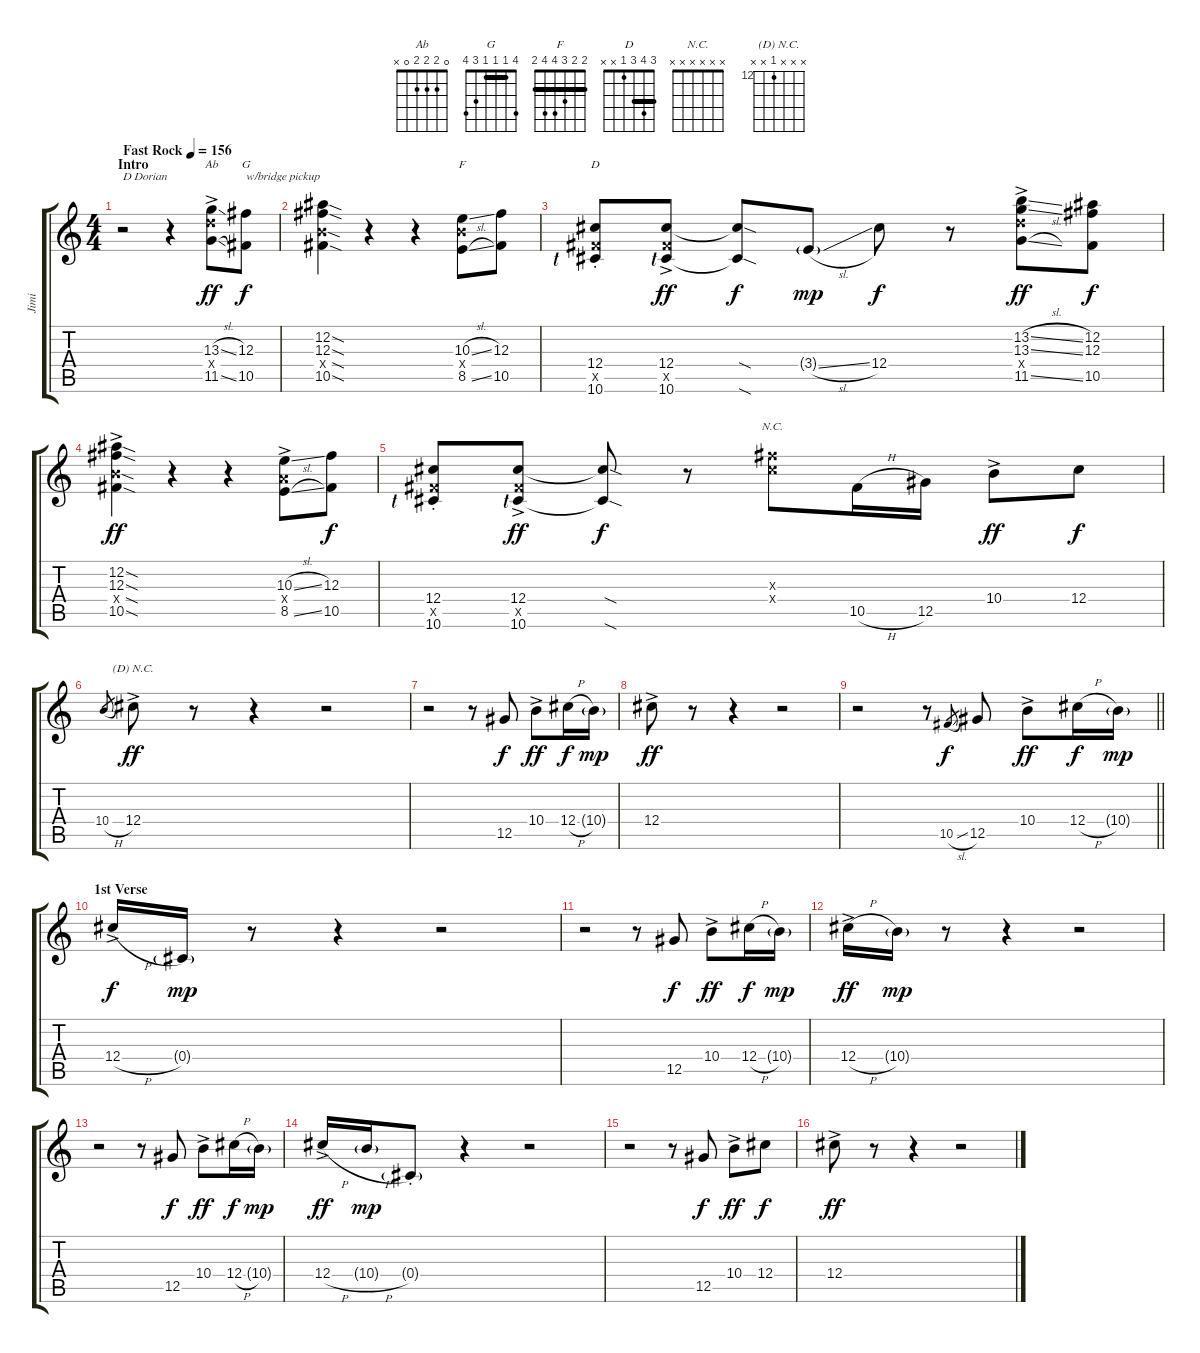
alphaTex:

\track ("Jimi" "Jimi") {instrument overdrivenguitar}
\staff {score tabs}
\tuning (Eb4 Bb3 Gb3 Db3 Ab2 Eb2) {hide}
\chord ("Ab" 0 2 2 2 0 x)
\chord ("G" 4 1 1 1 3 4) {barre 1}
\chord ("F" 2 2 3 4 4 2) {barre 2}
\chord ("D" 3 4 3 1 x x) {barre 3}
\chord ("N.C." x x x x x x)
\chord ("(D) N.C." x x x 12 x x) {firstfret 12}
\ts (4 4)
\section ("" "Intro")
\tempo (156 "Fast Rock")
\clef g2
\ks c
r.2{txt "D Dorian" dy ff instrument overdrivenguitar} r.4 (13.3{sl ac} 13.4{ac x} 11.5{sl ac}).8{ch "Ab"} (12.3 10.5).8{ch "G" txt "w/bridge pickup" dy f} |
(12.2{sod} 12.3{sod} 10.4{sod x} 10.5{sod}).4 r.4 r.4 (10.3{sl} 10.4{x} 8.5{sl}).8{ch "F"} (12.3 10.5).8 |
(12.4{st} 10.5{x} 10.6{st lf 1}).8{ch "D"} (12.4{ac} 10.5{ac x} 10.6{ac lf 1}).8{dy ff} (12.4{sod t} 10.6{sod t}).8{dy f} 3.4{sl g}.8{dy mp} 12.4.8{dy f} r.8 (13.2{sl ac} 13.3{sl ac} 13.4{ac x} 11.5{sl ac}).8{dy ff} (12.2 12.3 10.5).8{dy f} |
(12.2{sod ac} 12.3{sod ac} 10.4{sod ac x} 10.5{sod ac}).4{dy ff} r.4 r.4 (10.3{sl ac} 8.4{ac x} 8.5{sl ac}).8 (12.3 10.5).8{dy f} |
(12.4{st} 10.5{x} 10.6{st lf 1}).8 (12.4{ac} 10.5{ac x} 10.6{ac lf 1}).8{dy ff} (12.4{sod t} 10.6{sod t}).8{dy f} r.8 (12.3{x} 12.4{x}).8{ch "N.C."} 10.5{h}.16 12.5.16 10.4{ac}.8{dy ff} 12.4.8{dy f} |
10.4{h}.8{gr} 12.4{ac}.8{ch "(D) N.C." dy ff} r.8 r.4 r.2 |
r.2 r.8 12.5.8{dy f} 10.4{ac}.8{dy ff} 12.4{h}.16{dy f} 10.4{g}.16{dy mp} |
12.4{ac}.8{dy ff} r.8 r.4 r.2 |
\barLineRight lightlight
r.2 r.8 10.5{sl}.8{gr dy f} 12.5.8 10.4{ac}.8{dy ff} 12.4{h}.16{dy f} 10.4{g}.16{dy mp} |
\section ("" "1st Verse")
12.4{h ac}.16{dy f volume 12} 0.4{g}.16{dy mp} r.8 r.4 r.2 |
r.2 r.8 12.5.8{dy f} 10.4{ac}.8{dy ff} 12.4{h}.16{dy f} 10.4{g}.16{dy mp} |
12.4{h ac}.16{dy ff} 10.4{g}.16{dy mp} r.8 r.4 r.2 |
r.2 r.8 12.5.8{dy f} 10.4{ac}.8{dy ff} 12.4{h}.16{dy f} 10.4{g}.16{dy mp} |
12.4{h ac}.16{dy ff} 10.4{h g}.16{dy mp} 0.4{g st}.8 r.4 r.2 |
r.2 r.8 12.5.8{dy f} 10.4{ac}.8{dy ff} 12.4.8{dy f} |
12.4{ac}.8{dy ff} r.8 r.4 r.2
